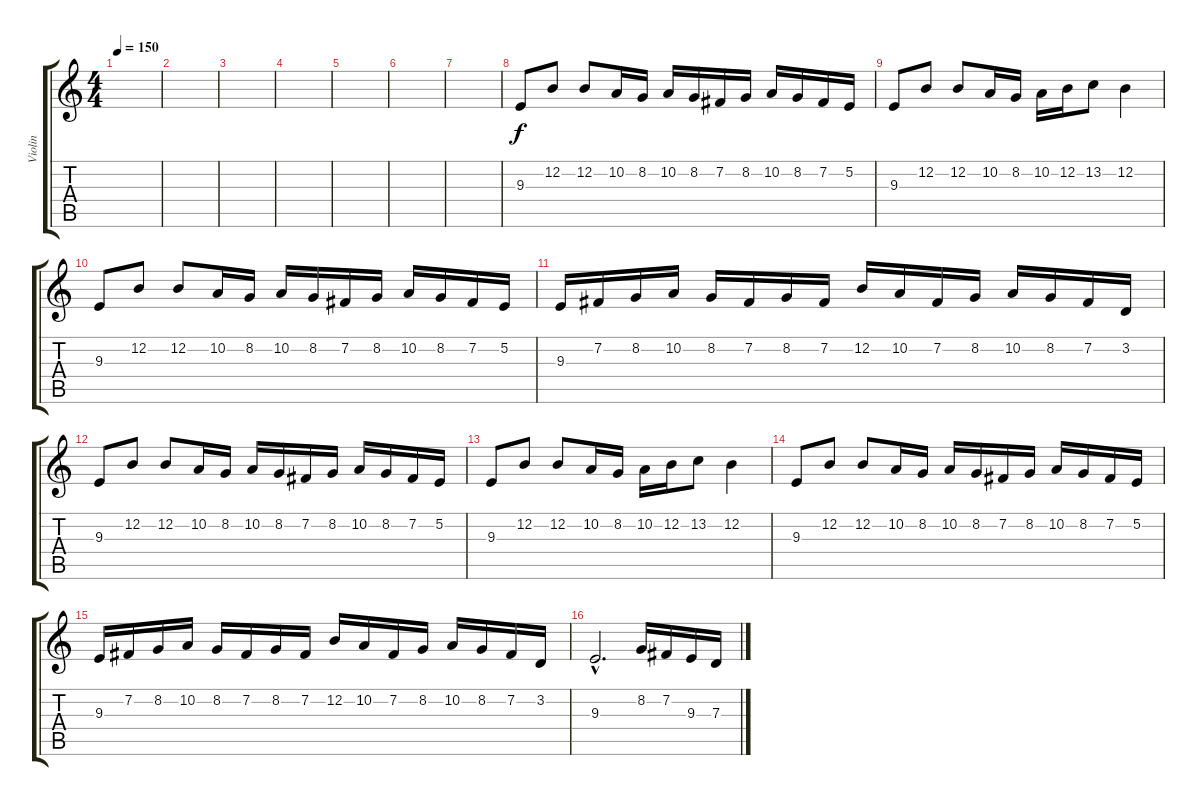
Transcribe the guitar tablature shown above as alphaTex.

\track ("Violin" "Violin") {instrument violin}
\staff {score tabs}
\tuning (E4 B3 G3 D3 A2 E2) {hide}
\ts (4 4)
\tempo 150
\tempo 155
\tempo 150
\clef g2
\ks c
|
|
|
|
|
|
|
9.3.8 12.2.8 12.2.8 10.2.16 8.2.16 10.2.16 8.2.16 7.2.16 8.2.16 10.2.16 8.2.16 7.2.16 5.2.16 |
9.3.8 12.2.8 12.2.8 10.2.16 8.2.16 10.2.16 12.2.16 13.2.8 12.2.4 |
9.3.8 12.2.8 12.2.8 10.2.16 8.2.16 10.2.16 8.2.16 7.2.16 8.2.16 10.2.16 8.2.16 7.2.16 5.2.16 |
9.3.16 7.2.16 8.2.16 10.2.16 8.2.16 7.2.16 8.2.16 7.2.16 12.2.16 10.2.16 7.2.16 8.2.16 10.2.16 8.2.16 7.2.16 3.2.16 |
9.3.8 12.2.8 12.2.8 10.2.16 8.2.16 10.2.16 8.2.16 7.2.16 8.2.16 10.2.16 8.2.16 7.2.16 5.2.16 |
9.3.8 12.2.8 12.2.8 10.2.16 8.2.16 10.2.16 12.2.16 13.2.8 12.2.4 |
9.3.8 12.2.8 12.2.8 10.2.16 8.2.16 10.2.16 8.2.16 7.2.16 8.2.16 10.2.16 8.2.16 7.2.16 5.2.16 |
9.3.16 7.2.16 8.2.16 10.2.16 8.2.16 7.2.16 8.2.16 7.2.16 12.2.16 10.2.16 7.2.16 8.2.16 10.2.16 8.2.16 7.2.16 3.2.16 |
9.3{hac}.2{d} 8.2.16 7.2.16 9.3.16 7.3.16
